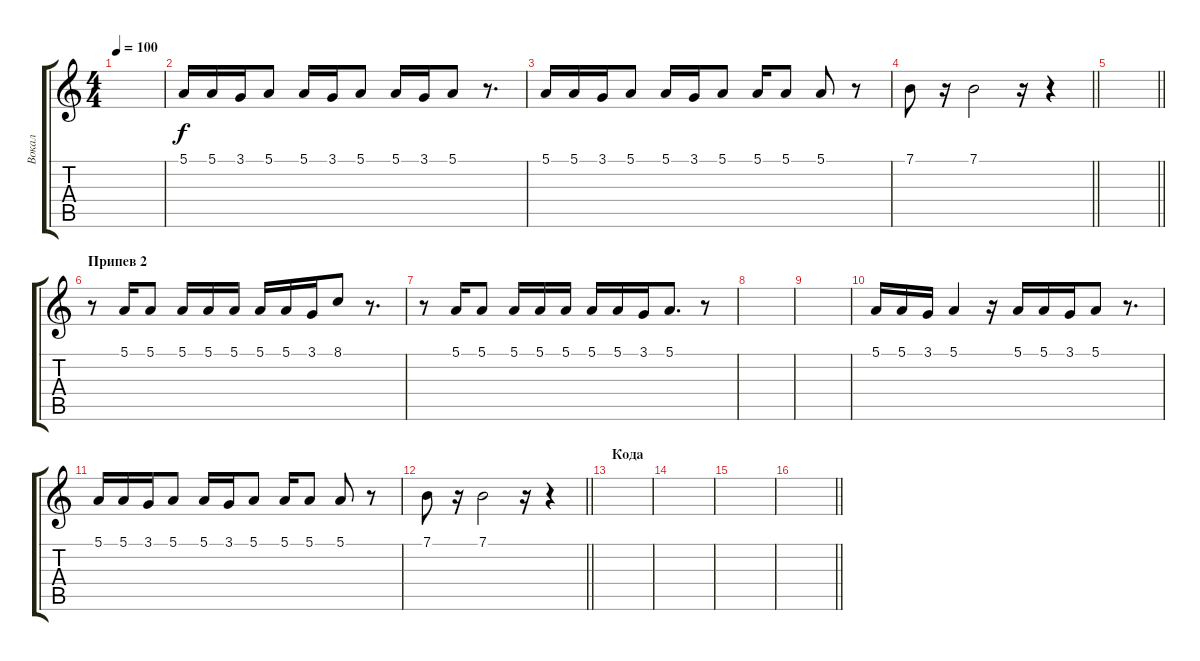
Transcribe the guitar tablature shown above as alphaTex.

\track ("Вокал" "Вокал") {instrument trumpet}
\staff {score tabs}
\tuning (E4 B3 G3 D3 A2 E2) {hide}
\ts (4 4)
\tempo 100
\clef g2
\ks c
|
5.1.16 5.1.16 3.1.16 5.1.8 5.1.16 3.1.16 5.1.8 5.1.16 3.1.16 5.1.8 r.8{d} |
5.1.16 5.1.16 3.1.16 5.1.8 5.1.16 3.1.16 5.1.8 5.1.16 5.1.8 5.1.8 r.8 |
\barLineRight lightlight
7.1.8 r.16 7.1.2 r.16 r.4 |
\barLineRight lightlight
|
\section ("" "Припев 2")
r.8 5.1.16 5.1.8 5.1.16 5.1.16 5.1.16 5.1.16 5.1.16 3.1.16 8.1.8 r.8{d} |
r.8 5.1.16 5.1.8 5.1.16 5.1.16 5.1.16 5.1.16 5.1.16 3.1.16 5.1.8{d} r.8 |
|
|
5.1.16 5.1.16 3.1.16 5.1.4 r.16 5.1.16 5.1.16 3.1.16 5.1.8 r.8{d} |
5.1.16 5.1.16 3.1.16 5.1.8 5.1.16 3.1.16 5.1.8 5.1.16 5.1.8 5.1.8 r.8 |
\barLineRight lightlight
7.1.8 r.16 7.1.2 r.16 r.4 |
\section ("" "Кода")
|
|
|
\barLineRight lightlight
